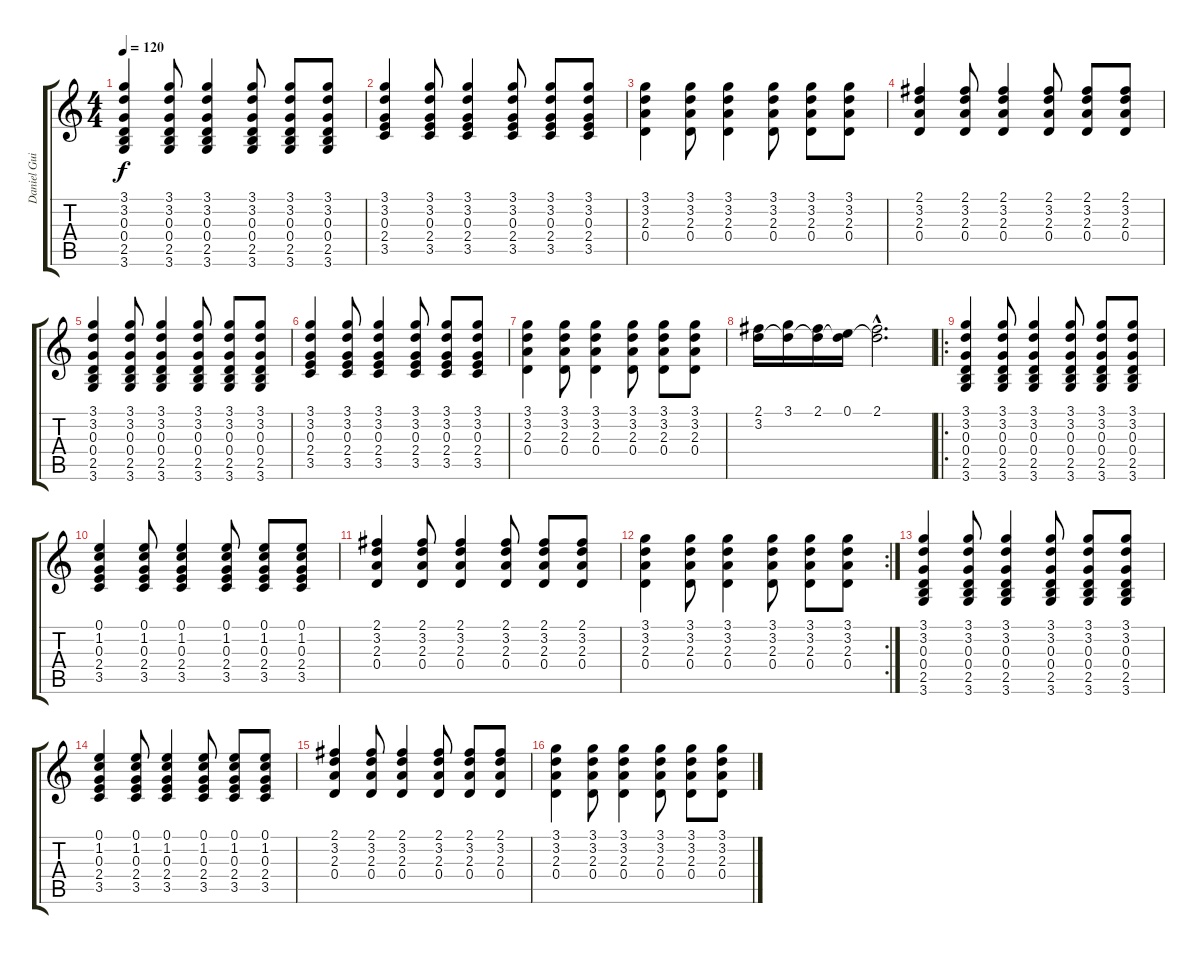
\track ("Daniel Guitar" "Daniel Gui") {instrument acousticguitarnylon}
\staff {score tabs}
\tuning (E4 B3 G3 D3 A2 E2) {hide}
\ts (4 4)
\tempo 120
\clef g2
\ks c
(3.1 3.2 0.3 0.4 2.5 3.6).4{dy f instrument acousticguitarnylon} (3.1 3.2 0.3 0.4 2.5 3.6).8 (3.1 3.2 0.3 0.4 2.5 3.6).4 (3.1 3.2 0.3 0.4 2.5 3.6).8 (3.1 3.2 0.3 0.4 2.5 3.6).8 (3.1 3.2 0.3 0.4 2.5 3.6).8 |
(3.1 3.2 0.3 2.4 3.5).4 (3.1 3.2 0.3 2.4 3.5).8 (3.1 3.2 0.3 2.4 3.5).4 (3.1 3.2 0.3 2.4 3.5).8 (3.1 3.2 0.3 2.4 3.5).8 (3.1 3.2 0.3 2.4 3.5).8 |
(3.1 3.2 2.3 0.4).4 (3.1 3.2 2.3 0.4).8 (3.1 3.2 2.3 0.4).4 (3.1 3.2 2.3 0.4).8 (3.1 3.2 2.3 0.4).8 (3.1 3.2 2.3 0.4).8 |
(2.1 3.2 2.3 0.4).4 (2.1 3.2 2.3 0.4).8 (2.1 3.2 2.3 0.4).4 (2.1 3.2 2.3 0.4).8 (2.1 3.2 2.3 0.4).8 (2.1 3.2 2.3 0.4).8 |
(3.1 3.2 0.3 0.4 2.5 3.6).4 (3.1 3.2 0.3 0.4 2.5 3.6).8 (3.1 3.2 0.3 0.4 2.5 3.6).4 (3.1 3.2 0.3 0.4 2.5 3.6).8 (3.1 3.2 0.3 0.4 2.5 3.6).8 (3.1 3.2 0.3 0.4 2.5 3.6).8 |
(3.1 3.2 0.3 2.4 3.5).4 (3.1 3.2 0.3 2.4 3.5).8 (3.1 3.2 0.3 2.4 3.5).4 (3.1 3.2 0.3 2.4 3.5).8 (3.1 3.2 0.3 2.4 3.5).8 (3.1 3.2 0.3 2.4 3.5).8 |
(3.1 3.2 2.3 0.4).4 (3.1 3.2 2.3 0.4).8 (3.1 3.2 2.3 0.4).4 (3.1 3.2 2.3 0.4).8 (3.1 3.2 2.3 0.4).8 (3.1 3.2 2.3 0.4).8 |
(2.1 3.2).16 (3.1 3.2{t}).16 (2.1 3.2{t}).16 (0.1 3.2{t}).16 (2.1{hac} 3.2{hac t}).2{d} |
\ro
(3.1 3.2 0.3 0.4 2.5 3.6).4 (3.1 3.2 0.3 0.4 2.5 3.6).8 (3.1 3.2 0.3 0.4 2.5 3.6).4 (3.1 3.2 0.3 0.4 2.5 3.6).8 (3.1 3.2 0.3 0.4 2.5 3.6).8 (3.1 3.2 0.3 0.4 2.5 3.6).8 |
(0.1 1.2 0.3 2.4 3.5).4 (0.1 1.2 0.3 2.4 3.5).8 (0.1 1.2 0.3 2.4 3.5).4 (0.1 1.2 0.3 2.4 3.5).8 (0.1 1.2 0.3 2.4 3.5).8 (0.1 1.2 0.3 2.4 3.5).8 |
(2.1 3.2 2.3 0.4).4 (2.1 3.2 2.3 0.4).8 (2.1 3.2 2.3 0.4).4 (2.1 3.2 2.3 0.4).8 (2.1 3.2 2.3 0.4).8 (2.1 3.2 2.3 0.4).8 |
\rc 2
(3.1 3.2 2.3 0.4).4 (3.1 3.2 2.3 0.4).8 (3.1 3.2 2.3 0.4).4 (3.1 3.2 2.3 0.4).8 (3.1 3.2 2.3 0.4).8 (3.1 3.2 2.3 0.4).8 |
(3.1 3.2 0.3 0.4 2.5 3.6).4 (3.1 3.2 0.3 0.4 2.5 3.6).8 (3.1 3.2 0.3 0.4 2.5 3.6).4 (3.1 3.2 0.3 0.4 2.5 3.6).8 (3.1 3.2 0.3 0.4 2.5 3.6).8 (3.1 3.2 0.3 0.4 2.5 3.6).8 |
(0.1 1.2 0.3 2.4 3.5).4 (0.1 1.2 0.3 2.4 3.5).8 (0.1 1.2 0.3 2.4 3.5).4 (0.1 1.2 0.3 2.4 3.5).8 (0.1 1.2 0.3 2.4 3.5).8 (0.1 1.2 0.3 2.4 3.5).8 |
(2.1 3.2 2.3 0.4).4 (2.1 3.2 2.3 0.4).8 (2.1 3.2 2.3 0.4).4 (2.1 3.2 2.3 0.4).8 (2.1 3.2 2.3 0.4).8 (2.1 3.2 2.3 0.4).8 |
(3.1 3.2 2.3 0.4).4 (3.1 3.2 2.3 0.4).8 (3.1 3.2 2.3 0.4).4 (3.1 3.2 2.3 0.4).8 (3.1 3.2 2.3 0.4).8 (3.1 3.2 2.3 0.4).8
